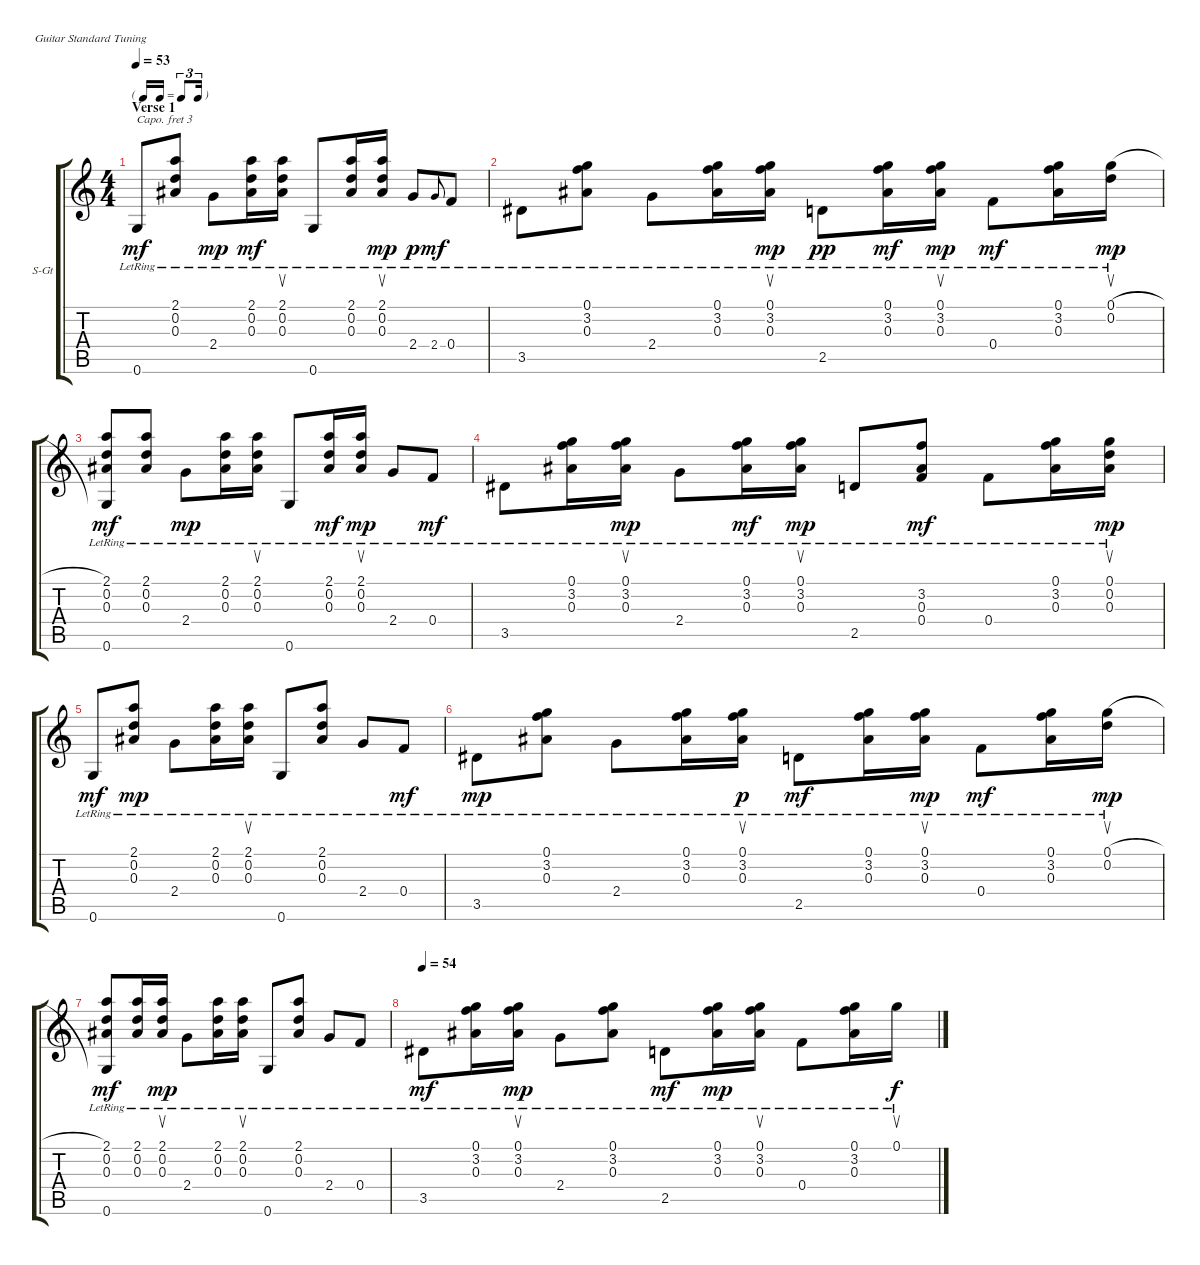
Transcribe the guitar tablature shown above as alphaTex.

\defaultSystemsLayout 4
\bracketExtendMode groupsimilarinstruments
\firstSystemTrackNameOrientation horizontal
\otherSystemsTrackNameOrientation horizontal
\track ("Steel Guitar" "S-Gt") {instrument acousticguitarsteel}
\staff {score tabs}
\capo 3
\tuning (E4 B3 G3 D3 A2 E2)
\ts (4 4)
\tf triplet16th
\section ("" "Verse 1")
\tempo 53
\clef g2
\ks c
0.6{lr}.8{dy mf} (0.3{lr} 2.1{lr} 0.2{lr}).8 2.4{lr}.8{dy mp} (0.3{lr} 2.1{lr} 0.2{lr}).16{dy mf} (0.3{lr} 2.1{lr} 0.2{lr}).16{su} 0.6{lr}.8 (0.3{lr} 2.1{lr} 0.2{lr}).16 (0.3{lr} 2.1{lr} 0.2{lr}).16{su dy mp} 2.4{lr}.8{dy p} 2.4{lr}.8{gr onbeat dy mf} 0.4{lr}.8 |
3.5{lr}.8 (0.3{lr} 3.2{lr} 0.1{lr}).8 2.4{lr}.8 (0.3{lr} 3.2{lr} 0.1{lr}).16 (0.1{lr} 3.2{lr} 0.3{lr}).16{su dy mp} 2.5{lr}.8{dy pp} (0.3{lr} 3.2{lr} 0.1{lr}).16{dy mf} (0.1{lr} 3.2{lr} 0.3{lr}).16{su dy mp} 0.4{lr}.8{dy mf} (0.3{lr} 3.2{lr} 0.1{lr}).16 (0.1{h lr} 0.2{lr}).16{su dy mp} |
(0.6{lr} 0.2 2.1 0.3).8{dy mf} (0.3{lr} 0.2{lr} 2.1).8 2.4{lr}.8{dy mp} (0.3{lr} 2.1{lr} 0.2{lr}).16 (0.3{lr} 2.1{lr} 0.2{lr}).16{su} 0.6{lr}.8 (0.3{lr} 2.1{lr} 0.2{lr}).16{dy mf} (0.3{lr} 2.1{lr} 0.2{lr}).16{su dy mp} 2.4{lr}.8 0.4{lr}.8{dy mf} |
3.5{lr}.8 (0.3{lr} 3.2{lr} 0.1{lr}).16 (0.1{lr} 3.2{lr} 0.3{lr}).16{su dy mp} 2.4{lr}.8 (0.3{lr} 3.2{lr} 0.1{lr}).16{dy mf} (0.1{lr} 3.2{lr} 0.3{lr}).16{su dy mp} 2.5{lr}.8 (0.3{lr} 3.2{lr} 0.4{lr}).8{dy mf} 0.4{lr}.8 (0.3{lr} 3.2{lr} 0.1{lr}).16 (0.1{lr} 0.2{lr} 0.3{lr}).16{su dy mp} |
0.6{lr}.8{dy mf} (0.3{lr} 2.1{lr} 0.2{lr}).8{dy mp} 2.4{lr}.8 (0.3{lr} 2.1{lr} 0.2{lr}).16 (0.3{lr} 2.1{lr} 0.2{lr}).16{su} 0.6{lr}.8 (0.3{lr} 2.1{lr} 0.2{lr}).8 2.4{lr}.8 0.4{lr}.8{dy mf} |
3.5{lr}.8{dy mp} (0.3{lr} 3.2{lr} 0.1{lr}).8 2.4{lr}.8 (0.3{lr} 3.2{lr} 0.1{lr}).16 (0.1{lr} 3.2{lr} 0.3{lr}).16{su dy p} 2.5{lr}.8{dy mf} (0.3{lr} 3.2{lr} 0.1{lr}).16 (0.1{lr} 3.2{lr} 0.3{lr}).16{su dy mp} 0.4{lr}.8{dy mf} (0.3{lr} 3.2{lr} 0.1{lr}).16 (0.1{h lr} 0.2{lr}).16{su dy mp} |
(0.6{lr} 0.2 2.1 0.3).8{dy mf} (0.3{lr} 2.1{lr} 0.2{lr}).16 (0.3{lr} 2.1{lr} 0.2{lr}).16{su dy mp} 2.4{lr}.8 (0.3{lr} 2.1{lr} 0.2{lr}).16 (0.3{lr} 2.1{lr} 0.2{lr}).16{su} 0.6{lr}.8 (0.3{lr} 2.1{lr} 0.2{lr}).8 2.4{lr}.8 0.4{lr}.8 |
\tempo 54
3.5{lr}.8{dy mf} (0.3{lr} 3.2{lr} 0.1{lr}).16 (0.1{lr} 3.2{lr} 0.3{lr}).16{su dy mp} 2.4{lr}.8 (0.3{lr} 3.2{lr} 0.1{lr}).8 2.5{lr}.8{dy mf} (0.3{lr} 3.2{lr} 0.1{lr}).16{dy mp} (0.1{lr} 3.2{lr} 0.3{lr}).16{su} 0.4{lr}.8 (0.3{lr} 3.2{lr} 0.1{lr}).16 0.1{lr}.16{su dy f}
